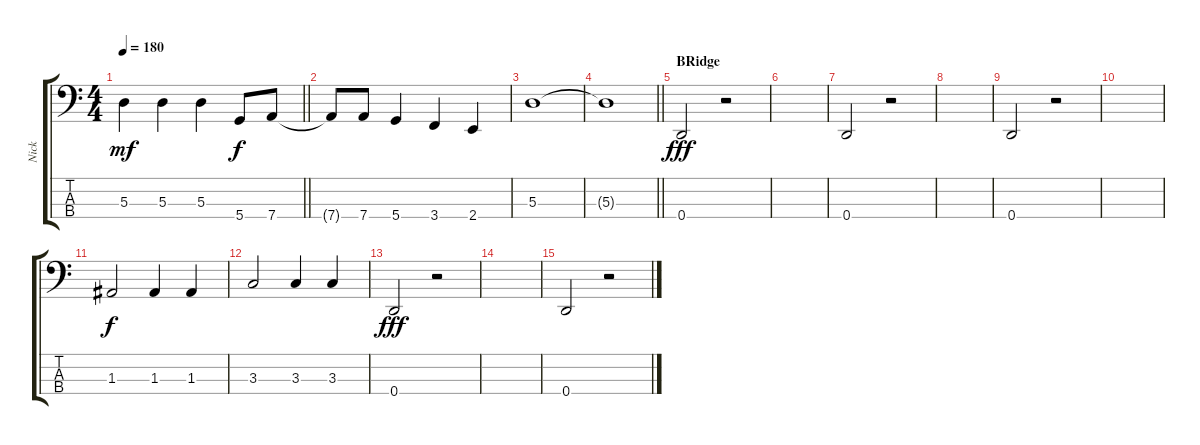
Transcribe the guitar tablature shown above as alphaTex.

\track ("Nick" "Nick") {instrument electricbassfinger}
\staff {score tabs}
\tuning (G2 D2 A1 D1) {hide}
\ts (4 4)
\tempo 180
\clef f4
\barLineRight lightlight
\ks c
5.3.4{dy mf} 5.3.4 5.3.4 5.4.8{dy f} 7.4.8 |
7.4{t}.8 7.4.8 5.4.4 3.4.4 2.4.4 |
5.3.1 |
\barLineRight lightlight
5.3{t}.1 |
\section ("" "BRidge")
0.4.2{dy fff} r.2 |
|
0.4.2 r.2 |
|
0.4.2 r.2 |
|
1.3.2{dy f} 1.3.4 1.3.4 |
3.3.2 3.3.4 3.3.4 |
0.4.2{dy fff} r.2 |
|
0.4.2 r.2
